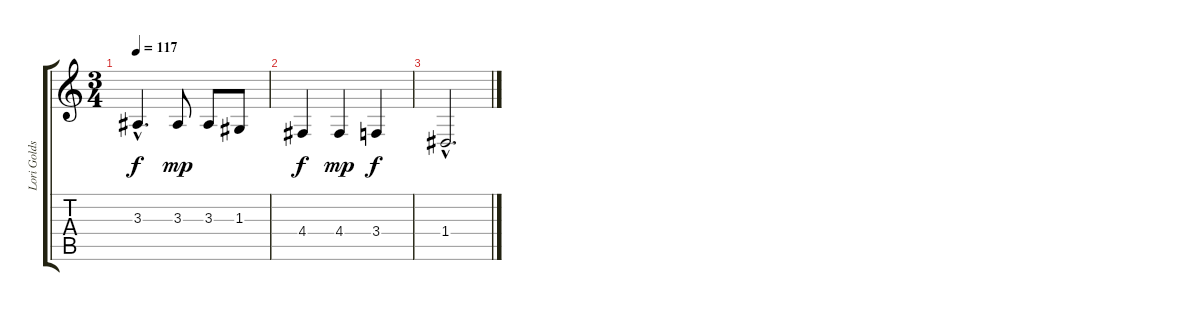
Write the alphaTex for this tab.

\track ("Lori Goldston-Cello" "Lori Golds") {instrument cello}
\staff {score tabs}
\tuning (E4 B3 G3 D3 A2 D2) {hide}
\ts (3 4)
\tempo 117
\clef g2
\ks c
3.3{hac}.4{d dy f} 3.3.8{dy mp} 3.3.8 1.3.8 |
4.4.4{dy f} 4.4.4{dy mp} 3.4.4{dy f} |
1.4{hac}.2{d}
